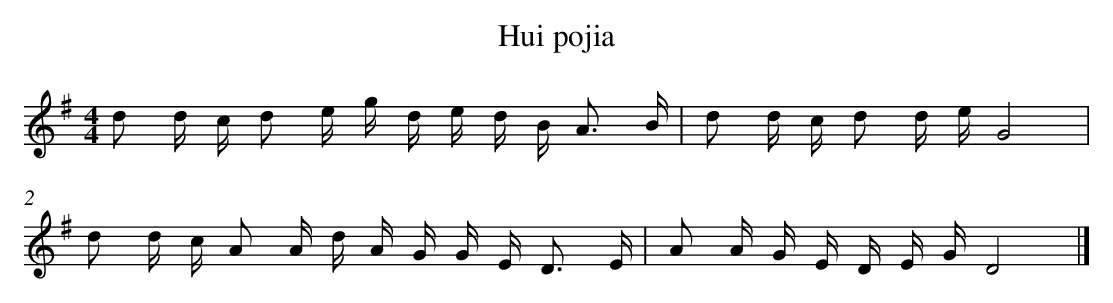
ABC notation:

X:1
T: Hui pojia
L: 1/16
M: 4/4
K: G
d2 d c d2 e g d e d B2< A2 B [I:setbarnb 1]|
d2 d c d2 d eG8 |
d2 d c A2 A d A G G E2< D2 E |
A2 A G E D E GD8 |]
